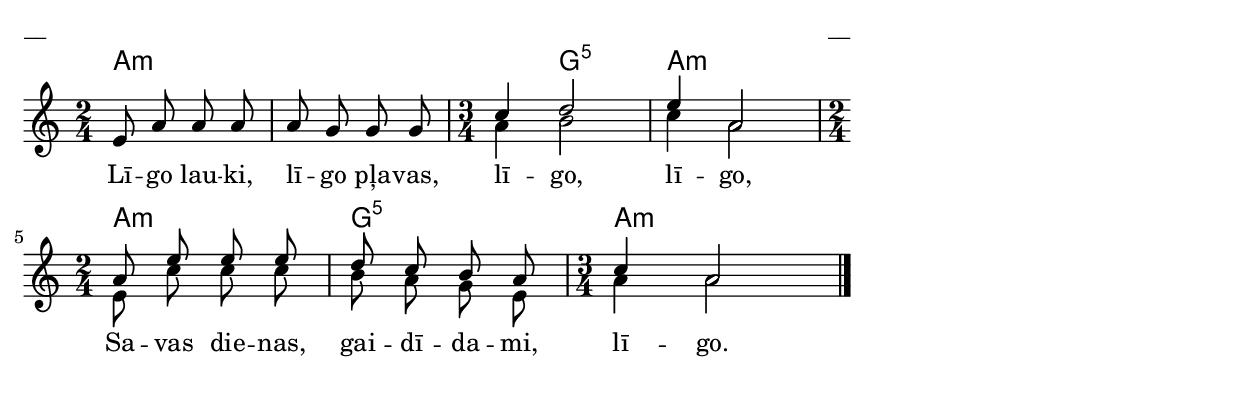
\version "2.13.16"
%\header {
%    title = "Līgo lauki, līgo pļavas"
%}
\paper {
line-width = 14\cm
left-margin = 0.4\cm
between-system-padding = 0.1\cm
between-system-space = 0.1\cm
}
\layout {
indent = #0
ragged-last = ##f
}


voiceA = \transpose e a { \relative c' {
\clef "treble"
\key e \minor
\time 2/4
b8 e e e | e d d d \time 3/4
g4 a2 | b4 e,2 \time 2/4
e8 b'8 b b | a8 g fis e \time 3/4
g4 e2
\bar "|."
}}

voiceB = \transpose e a { \relative c' {
\clef "treble"
\key e \minor
\time 2/4
s2*2 \time 3/4
e4 fis2 | g4 e2 \time 2/4
b8 g'8 g g | fis8 e d b \time 3/4
e4 e2
\bar "|."
}}

lyricA = \lyricmode {
Lī -- go lau -- ki, lī -- go pļa -- vas, lī -- go, lī -- go,
Sa -- vas die -- nas, gai -- dī -- da -- mi, lī -- go.
}

chordsA = \chordmode {
\time 2/4
a2:m | a2:m | 
\time 3/4
a4:m g2:5 | a2.:m |
\time 2/4
a2:m | g2:5 | 
\time 3/4
a2.:m
}

fullScore = <<
\new ChordNames { 
\set chordChanges = ##t
\chordsA 
}
\new Staff {
<<
\new Voice = "voiceA" { \voiceOne \autoBeamOff \voiceA }
\lyricsto "voiceA" \new Lyrics \lyricA
\new Voice = "voiceB" { \voiceTwo \autoBeamOff \voiceB }
>>
}
>>

\score {
\fullScore
\header { piece = "__" opus = "__" }
}
\markup { \with-color #(x11-color 'white) \sans \smaller "__" }
\score {
\unfoldRepeats
\fullScore
\midi {
\context { \Staff \remove "Staff_performer" }
\context { \Voice \consists "Staff_performer" }
}
}


